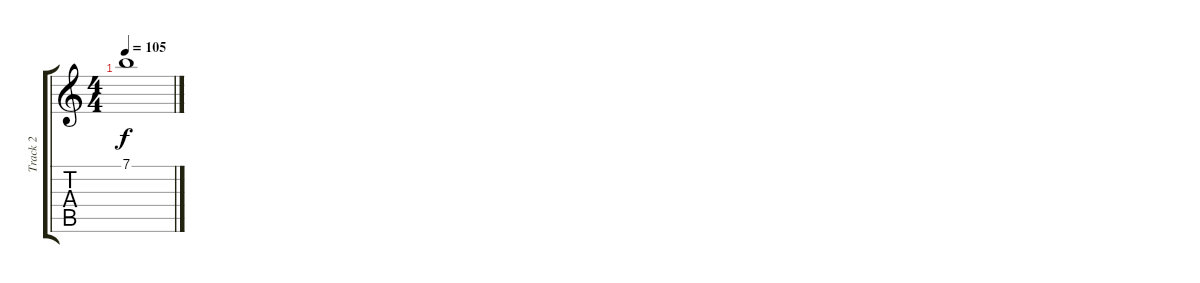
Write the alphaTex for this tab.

\track ("Track 2" "Track 2") {instrument distortionguitar}
\staff {score tabs}
\tuning (E4 B3 G3 D3 A2 E2) {hide}
\ts (4 4)
\tempo 105
\clef g2
\ks c
7.1.1{dy f volume 0}
